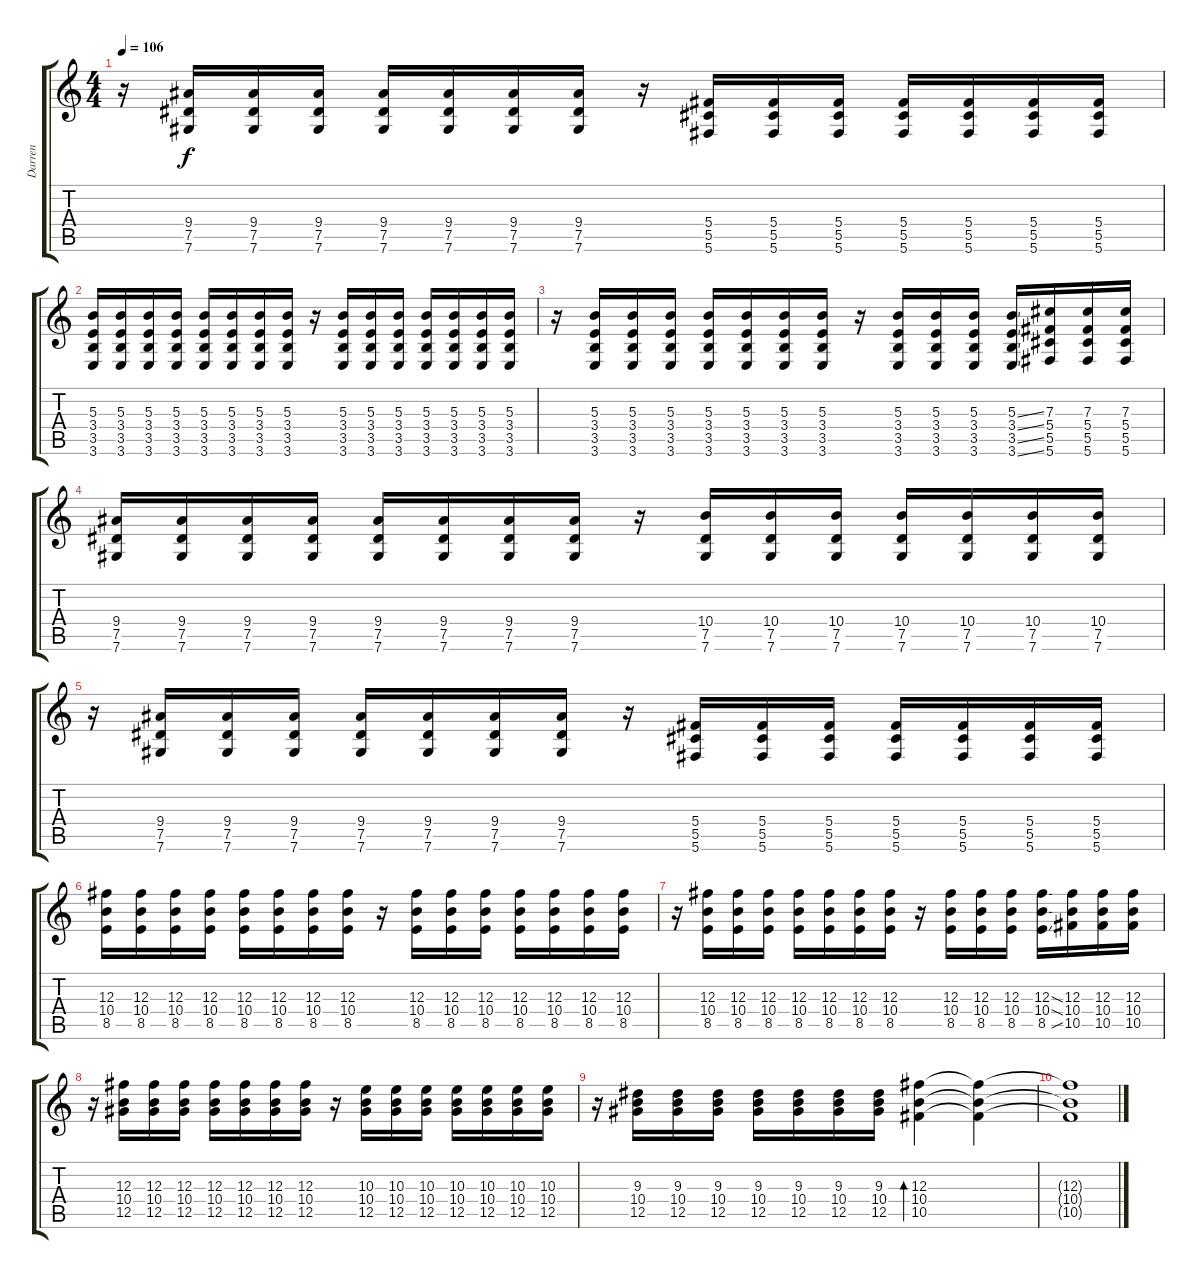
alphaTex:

\track ("Darren" "Darren") {instrument distortionguitar}
\staff {score tabs}
\tuning (Eb4 Bb3 Gb3 Db3 Ab2 Db2) {hide}
\ts (4 4)
\tempo 106
\clef g2
\ks c
r.16{dy f} (9.4 7.5 7.6).16 (9.4 7.5 7.6).16 (9.4 7.5 7.6).16 (9.4 7.5 7.6).16 (9.4 7.5 7.6).16 (9.4 7.5 7.6).16 (9.4 7.5 7.6).16 r.16 (5.4 5.5 5.6).16 (5.4 5.5 5.6).16 (5.4 5.5 5.6).16 (5.4 5.5 5.6).16 (5.4 5.5 5.6).16 (5.4 5.5 5.6).16 (5.4 5.5 5.6).16 |
(5.3 3.4 3.5 3.6).16{instrument distortionguitar} (5.3 3.4 3.5 3.6).16 (5.3 3.4 3.5 3.6).16 (5.3 3.4 3.5 3.6).16 (5.3 3.4 3.5 3.6).16 (5.3 3.4 3.5 3.6).16 (5.3 3.4 3.5 3.6).16 (5.3 3.4 3.5 3.6).16 r.16 (5.3 3.4 3.5 3.6).16 (5.3 3.4 3.5 3.6).16 (5.3 3.4 3.5 3.6).16 (5.3 3.4 3.5 3.6).16 (5.3 3.4 3.5 3.6).16 (5.3 3.4 3.5 3.6).16 (5.3 3.4 3.5 3.6).16 |
r.16 (5.3 3.4 3.5 3.6).16 (5.3 3.4 3.5 3.6).16 (5.3 3.4 3.5 3.6).16 (5.3 3.4 3.5 3.6).16 (5.3 3.4 3.5 3.6).16 (5.3 3.4 3.5 3.6).16 (5.3 3.4 3.5 3.6).16 r.16 (5.3 3.4 3.5 3.6).16 (5.3 3.4 3.5 3.6).16 (5.3 3.4 3.5 3.6).16 (5.3{ss} 3.4{ss} 3.5{ss} 3.6{ss}).16 (7.3 5.4 5.5 5.6).16 (7.3 5.4 5.5 5.6).16 (7.3 5.4 5.5 5.6).16 |
(9.4 7.5 7.6).16 (9.4 7.5 7.6).16 (9.4 7.5 7.6).16 (9.4 7.5 7.6).16 (9.4 7.5 7.6).16 (9.4 7.5 7.6).16 (9.4 7.5 7.6).16 (9.4 7.5 7.6).16 r.16 (10.4 7.5 7.6).16 (10.4 7.5 7.6).16 (10.4 7.5 7.6).16 (10.4 7.5 7.6).16 (10.4 7.5 7.6).16 (10.4 7.5 7.6).16 (10.4 7.5 7.6).16 |
r.16 (9.4 7.5 7.6).16 (9.4 7.5 7.6).16 (9.4 7.5 7.6).16 (9.4 7.5 7.6).16 (9.4 7.5 7.6).16 (9.4 7.5 7.6).16 (9.4 7.5 7.6).16 r.16 (5.4 5.5 5.6).16 (5.4 5.5 5.6).16 (5.4 5.5 5.6).16 (5.4 5.5 5.6).16 (5.4 5.5 5.6).16 (5.4 5.5 5.6).16 (5.4 5.5 5.6).16 |
(12.3 10.4 8.5).16{instrument distortionguitar} (12.3 10.4 8.5).16 (12.3 10.4 8.5).16 (12.3 10.4 8.5).16 (12.3 10.4 8.5).16 (12.3 10.4 8.5).16 (12.3 10.4 8.5).16 (12.3 10.4 8.5).16 r.16 (12.3 10.4 8.5).16 (12.3 10.4 8.5).16 (12.3 10.4 8.5).16 (12.3 10.4 8.5).16 (12.3 10.4 8.5).16 (12.3 10.4 8.5).16 (12.3 10.4 8.5).16 |
r.16 (12.3 10.4 8.5).16 (12.3 10.4 8.5).16 (12.3 10.4 8.5).16 (12.3 10.4 8.5).16 (12.3 10.4 8.5).16 (12.3 10.4 8.5).16 (12.3 10.4 8.5).16 r.16 (12.3 10.4 8.5).16 (12.3 10.4 8.5).16 (12.3 10.4 8.5).16 (12.3{ss} 10.4{ss} 8.5{ss}).16 (12.3 10.4 10.5).16 (12.3 10.4 10.5).16 (12.3 10.4 10.5).16 |
r.16 (12.3 10.4 12.5).16 (12.3 10.4 12.5).16 (12.3 10.4 12.5).16 (12.3 10.4 12.5).16 (12.3 10.4 12.5).16 (12.3 10.4 12.5).16 (12.3 10.4 12.5).16 r.16 (10.3 10.4 12.5).16 (10.3 10.4 12.5).16 (10.3 10.4 12.5).16 (10.3 10.4 12.5).16 (10.3 10.4 12.5).16 (10.3 10.4 12.5).16 (10.3 10.4 12.5).16 |
r.16 (9.3 10.4 12.5).16 (9.3 10.4 12.5).16 (9.3 10.4 12.5).16 (9.3 10.4 12.5).16 (9.3 10.4 12.5).16 (9.3 10.4 12.5).16 (9.3 10.4 12.5).16 (12.3 10.4 10.5).4{bd 480} (12.3{t} 10.4{t} 10.5{t}).4{volume 5 instrument distortionguitar} |
(12.3{t} 10.4{t} 10.5{t}).1
